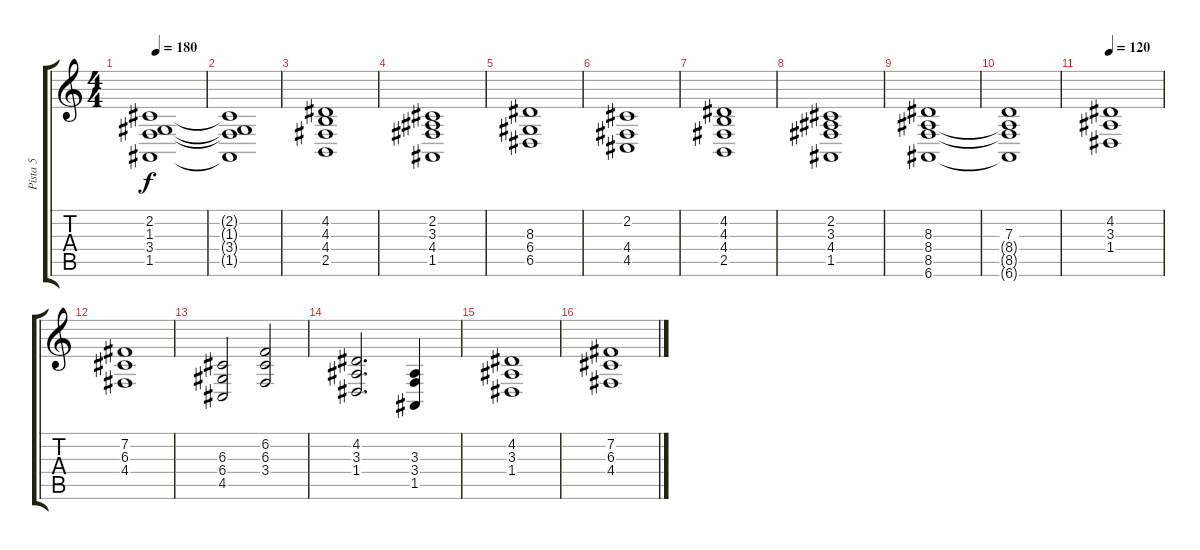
\track ("Pista 5" "Pista 5") {instrument stringensemble1}
\staff {score tabs}
\tuning (E4 B3 G3 D3 A2 E2) {hide}
\ts (4 4)
\tempo 180
\clef g2
\ks c
(2.2 1.3 3.4 1.5).1{dy f} |
(2.2{t} 1.3{t} 3.4{t} 1.5{t}).1 |
(4.2 4.3 4.4 2.5).1 |
(2.2 3.3 4.4 1.5).1 |
(8.3 6.4 6.5).1 |
(2.2 4.4 4.5).1 |
(4.2 4.3 4.4 2.5).1 |
(2.2 3.3 4.4 1.5).1 |
(8.3 8.4 8.5 6.6).1 |
(7.3 8.4{t} 8.5{t} 6.6{t}).1 |
\tempo 120
(4.2 3.3 1.4).1 |
(7.2 6.3 4.4).1 |
(6.3 6.4 4.5).2 (6.2 6.3 3.4).2 |
(4.2 3.3 1.4).2{d} (3.3 3.4 1.5).4 |
(4.2 3.3 1.4).1 |
(7.2 6.3 4.4).1
